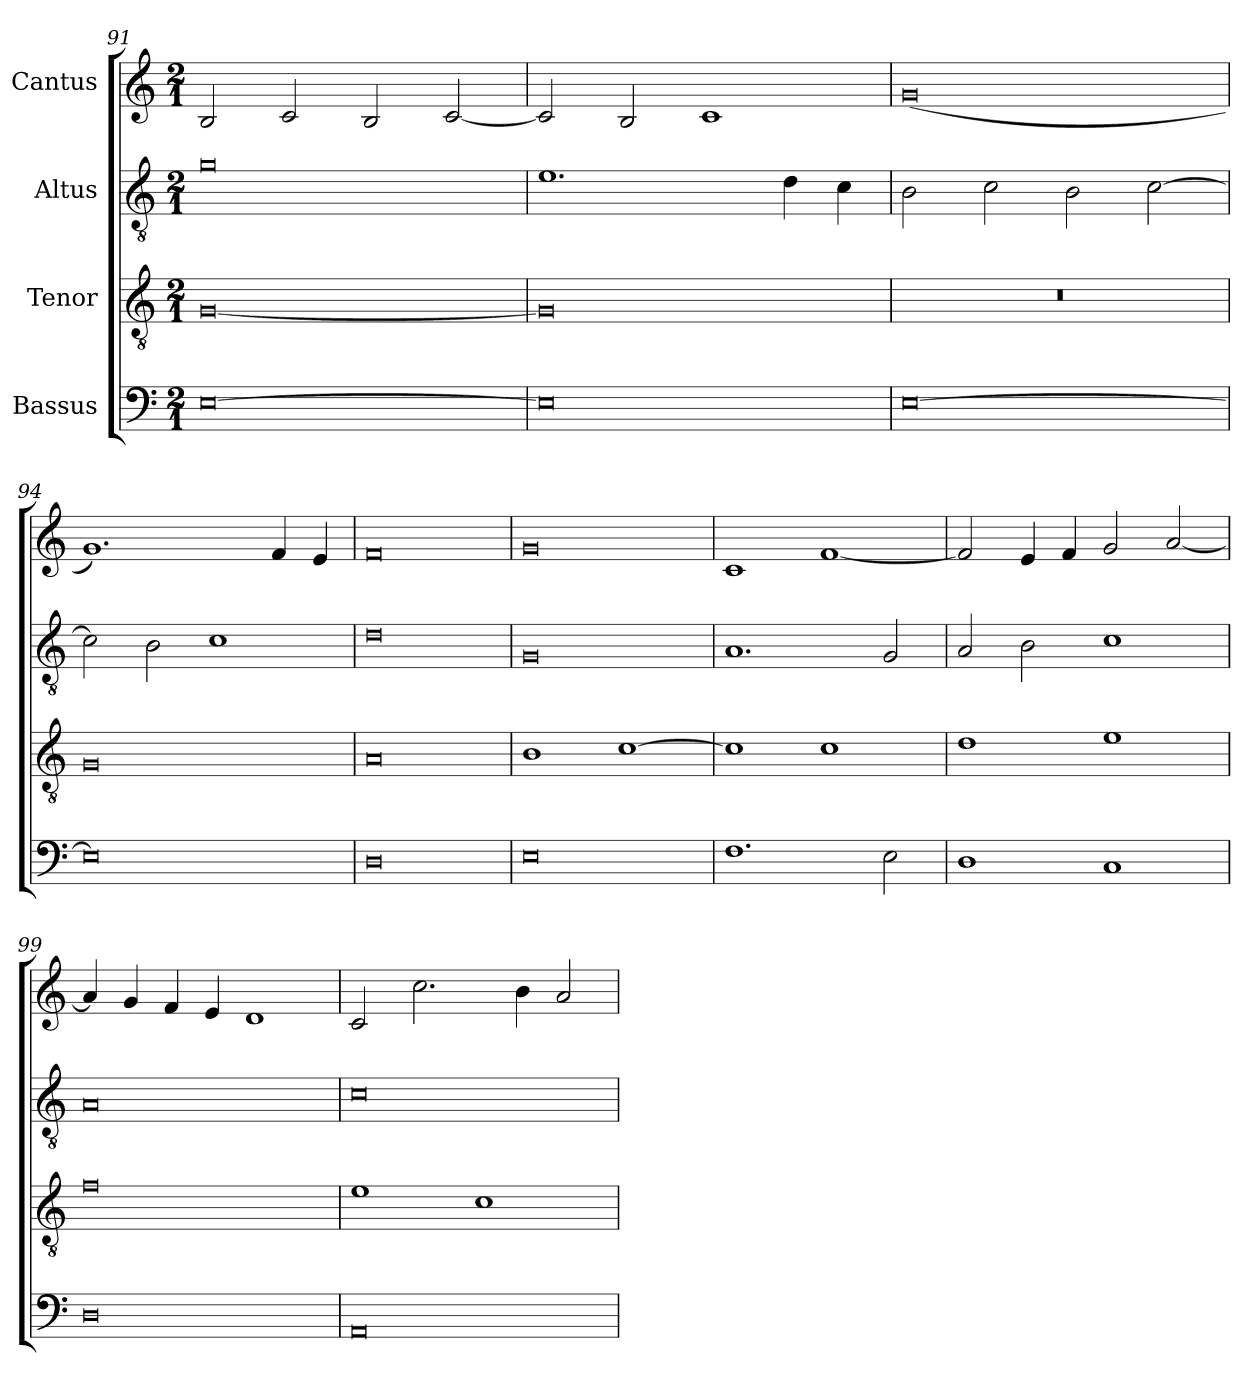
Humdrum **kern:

**kern	**kern	**kern	**kern
*part4	*part3	*part2	*part1
*staff4	*staff3	*staff2	*staff1
*I"Bassus	*I"Tenor	*I"Altus	*I"Cantus
*clefF4	*clefGv2	*clefGv2	*clefG2
*	*ITrd7c12	*ITrd7c12	*
*k[]	*k[]	*k[]	*k[]
*C:	*C:	*C:	*C:
*M2/1	*M2/1	*M2/1	*M2/1
=91	=91	=91	=91
[>0Ei	[<0GGi	0Gi	2Bi/
.	.	.	2ci/
.	.	.	2Bi/
.	.	.	[<2ci/
=92	=92	=92	=92
0Ei]	0GGi]	1.Ei	2ci/]
.	.	.	2Bi/
.	.	.	1ci
.	.	4Di\	.
.	.	4Ci\	.
=93	=93	=93	=93
!	!LO:N:vis=1	!	!
[>0Ei	0r	2BBi\	(0gi
.	.	2Ci\	.
.	.	2BBi\	.
.	.	[>2Ci\	.
!!LO:LB:g=z
=94	=94	=94	=94
0Ei]	0GGi	2Ci\]	1.gi)
.	.	2BBi\	.
.	.	1Ci	.
.	.	.	4fi/
.	.	.	4ei/
=95	=95	=95	=95
0Di	0AAi	0Di	0fi
=96	=96	=96	=96
0Ei	1BBi	0GGi	0gi
.	[>1Ci	.	.
=97	=97	=97	=97
1.Fi	1Ci]	1.AAi	1ci
.	1Ci	.	[<1fi
2Ei\	.	2GGi/	.
=98	=98	=98	=98
1Di	1Di	2AAi/	2fi/]
.	.	2BBi\	4ei/
.	.	.	4fi/
1Ci	1Ei	1Ci	2gi/
.	.	.	[<2ai/
=99	=99	=99	=99
0Di	0Fi	0AAi	4ai/]
.	.	.	4gi/
.	.	.	4fi/
.	.	.	4ei/
.	.	.	1di
!!LO:LB:g=z
=100	=100	=100	=100
0AAi	1Ei	0Ci	2ci/
.	.	.	2.cci\
.	1Ci	.	.
.	.	.	4bi\
.	.	.	2ai/
=	=	=	=
*-	*-	*-	*-
